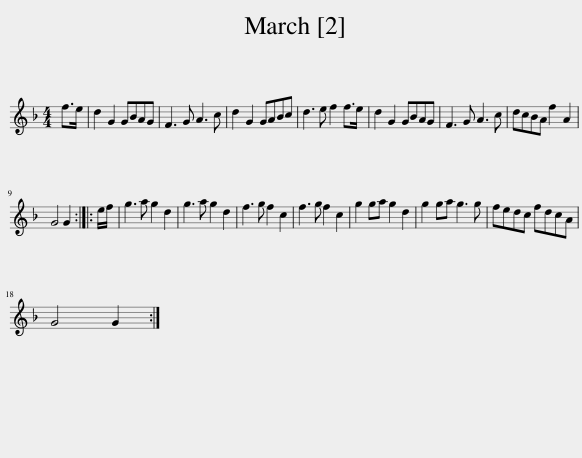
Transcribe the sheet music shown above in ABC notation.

X:1
L:1/8
M:4/4
I:linebreak $
K:F
V:1 treble
V:1
 f>e | d2 G2 GBAG | F3 G A3 c | d2 G2 GABc | d3 e f2 f>e | %5
 d2 G2 GBAG | F3 G A3 c | dcBA f2 A2 |$ G4 G2 :: e/f/ | %10
 g3 a g2 d2 | g3 a g2 d2 | f3 g f2 c2 | f3 g f2 c2 | g2 ga g2 d2 | %15
 g2 ga g3 g | fedc fdcA |$ G4 G2 :| %18
